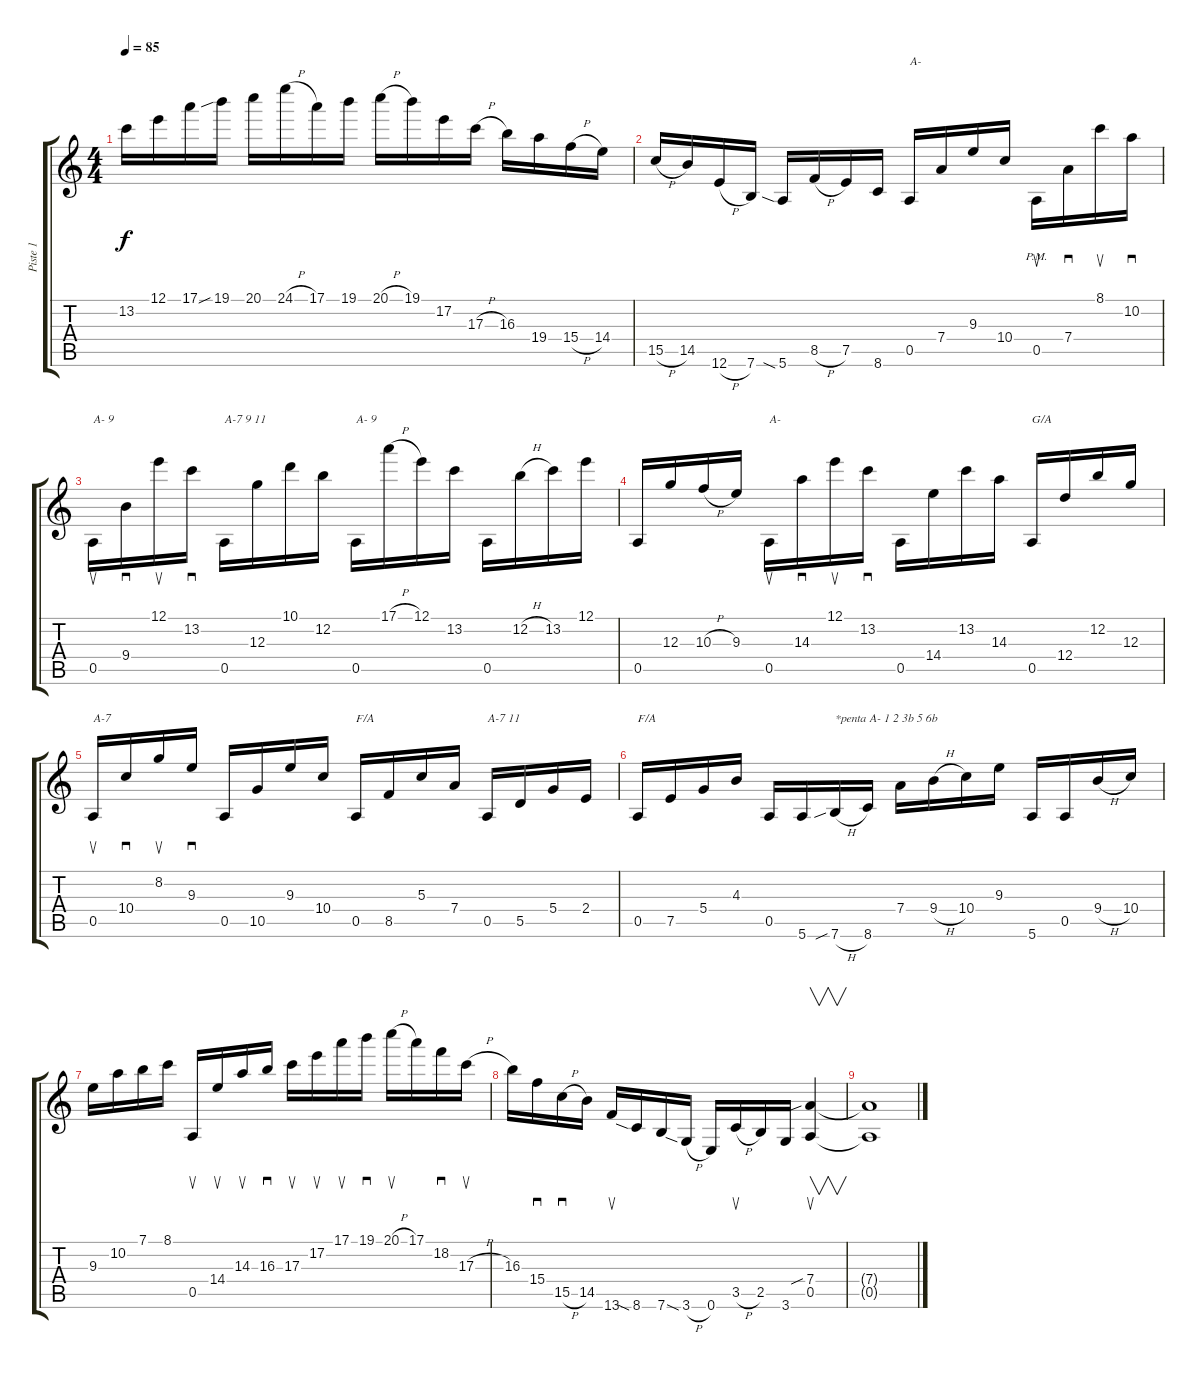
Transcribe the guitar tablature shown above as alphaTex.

\track ("Piste 1" "Piste 1") {instrument electricguitarclean}
\staff {score tabs}
\tuning (E4 B3 G3 D3 A2 E2) {hide}
\ts (4 4)
\tempo 85
\clef g2
\ks c
13.2.16{dy f} 12.1.16 17.1.16 19.1{sib}.16 20.1.16 24.1{h}.16 17.1.16 19.1.16 20.1{h}.16 19.1.16 17.2.16 17.3{h}.16 16.3.16 19.4.16 15.4{h}.16 14.4.16 |
15.5{h}.16 14.5.16 12.6{h}.16 7.6.16 5.6{sia}.16 8.5{h}.16 7.5.16 8.6.16 0.5.16{txt "A-"} 7.4.16 9.3.16 10.4.16 0.5{pm}.16{su} 7.4.16{sd} 8.1.16{su} 10.2.16{sd} |
0.5.16{su txt "A- 9"} 9.4.16{sd} 12.1.16{su} 13.2.16{sd} 0.5.16{txt "A-7 9 11"} 12.3.16 10.1.16 12.2.16 0.5.16{txt "A- 9"} 17.1{h}.16 12.1.16 13.2.16 0.5.16 12.2{h}.16 13.2.16 12.1.16 |
0.5.16 12.3.16 10.3{h}.16 9.3.16 0.5.16{su txt "A-"} 14.3.16{sd} 12.1.16{su} 13.2.16{sd} 0.5.16 14.4.16 13.2.16 14.3.16 0.5.16{txt "G/A"} 12.4.16 12.2.16 12.3.16 |
0.5.16{su txt "A-7"} 10.4.16{sd} 8.2.16{su} 9.3.16{sd} 0.5.16 10.5.16 9.3.16 10.4.16 0.5.16{txt "F/A"} 8.5.16 5.3.16 7.4.16 0.5.16{txt "A-7 11"} 5.5.16 5.4.16 2.4.16 |
0.5.16{txt "F/A"} 7.5.16 5.4.16 4.3.16 0.5.16 5.6.16 7.6{sib h}.16{txt "*penta A- 1 2 3b 5 6b"} 8.6.16 7.4.16 9.4{h}.16 10.4.16 9.3.16 5.6.16 0.5.16 9.4{h}.16 10.4.16 |
9.3.16 10.2.16 7.1.16 8.1.16 0.5.16{su} 14.4.16{su} 14.3.16{su} 16.3.16{sd} 17.3.16{su} 17.2.16{su} 17.1.16{su} 19.1.16{sd} 20.1{h}.16{su} 17.1.16 18.2.16{sd} 17.3{h}.16{su} |
16.3.16 15.4.16{sd} 15.5{h}.16{sd} 14.5.16 13.6.16{su} 8.6{sia}.16 7.6.16 3.6{sia h}.16 0.6.16 3.5{h}.16{su} 2.5.16 3.6.16 (7.4{sib} 0.5).4{v su} |
(7.4{t} 0.5{t}).1
